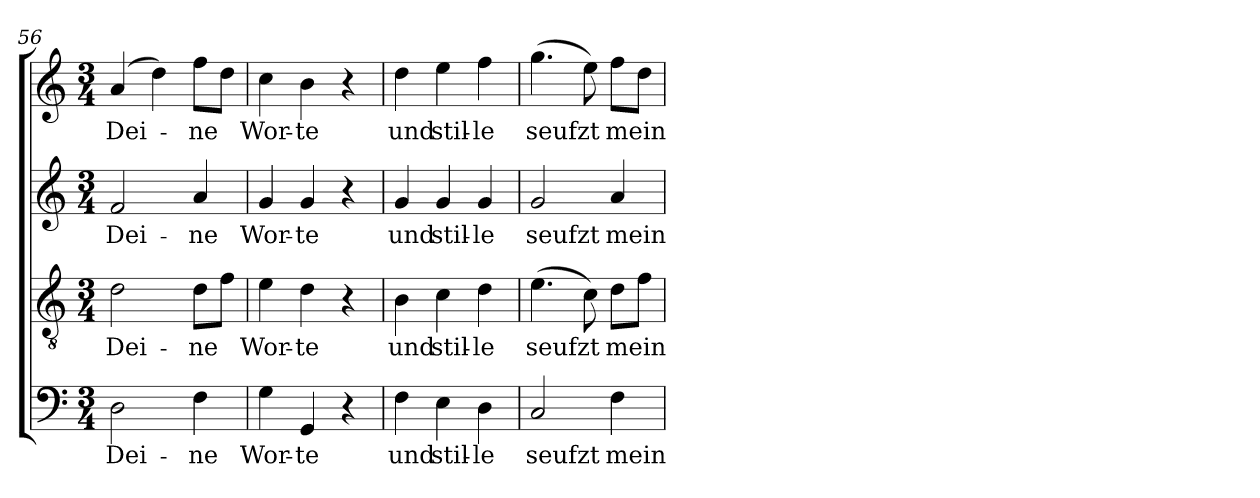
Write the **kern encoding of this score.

**kern	**text	**kern	**text	**kern	**text	**kern	**text
*part4	*part4	*part3	*part3	*part2	*part2	*part1	*part1
*staff4	*staff4	*staff3	*staff3	*staff2	*staff2	*staff1	*staff1
*clefF4	*	*clefGv2	*	*clefG2	*	*clefG2	*
*k[]	*	*k[]	*	*k[]	*	*k[]	*
*C:	*	*C:	*	*C:	*	*C:	*
*M3/4	*	*M3/4	*	*M3/4	*	*M3/4	*
=56	=56	=56	=56	=56	=56	=56	=56
!	!LO:LY:b	!	!LO:LY:b	!	!LO:LY:b	!	!LO:LY:b
2D\	Dei-	2d\	Dei-	2f/	Dei-	(4a/	Dei-
.	.	.	.	.	.	4dd\)	.
!	!LO:LY:b	!	!LO:LY:b	!	!LO:LY:b	!	!LO:LY:b
4F\	-ne	8d\L	-ne	4a/	-ne	8ff\L	-ne
.	.	8f\J	.	.	.	8dd\J	.
=57	=57	=57	=57	=57	=57	=57	=57
!	!LO:LY:b	!	!LO:LY:b	!	!LO:LY:b	!	!LO:LY:b
4G\	Wor-	4e\	Wor-	4g/	Wor-	4cc\	Wor-
!	!LO:LY:b	!	!LO:LY:b	!	!LO:LY:b	!	!LO:LY:b
4GG/	-te	4d\	-te	4g/	-te	4b\	-te
4r	.	4r	.	4r	.	4r	.
!!LO:LB:g=z
=58	=58	=58	=58	=58	=58	=58	=58
!	!LO:LY:b	!	!LO:LY:b	!	!LO:LY:b	!	!LO:LY:b
4F\	und	4B\	und	4g/	und	4dd\	und
!	!LO:LY:b	!	!LO:LY:b	!	!LO:LY:b	!	!LO:LY:b
4E\	stil-	4c\	stil-	4g/	stil-	4ee\	stil-
!	!LO:LY:b	!	!LO:LY:b	!	!LO:LY:b	!	!LO:LY:b
4D\	-le	4d\	-le	4g/	-le	4ff\	-le
=59	=59	=59	=59	=59	=59	=59	=59
!	!LO:LY:b	!	!LO:LY:b	!	!LO:LY:b	!	!LO:LY:b
2C/	seufzt	(>4.e\	seufzt	2g/	seufzt	(>4.gg\	seufzt
.	.	8c\)	.	.	.	8ee\)	.
!	!LO:LY:b	!	!LO:LY:b	!	!LO:LY:b	!	!LO:LY:b
4F\	mein	8d\L	mein	4a/	mein	8ff\L	mein
.	.	8f\J	.	.	.	8dd\J	.
=	=	=	=	=	=	=	=
*-	*-	*-	*-	*-	*-	*-	*-
